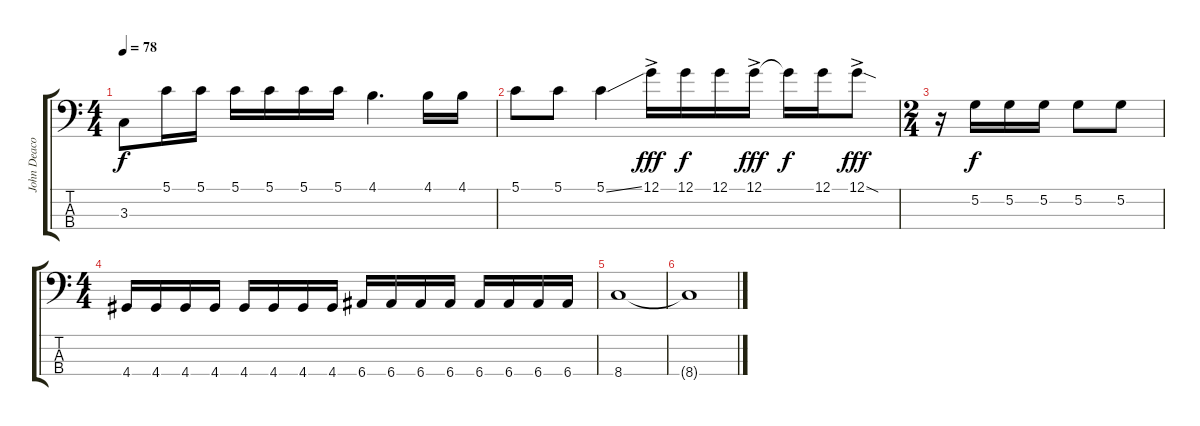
\track ("John Deacon - Fender Precision" "John Deaco") {instrument electricbassfinger}
\staff {score tabs}
\tuning (G2 D2 A1 E1) {hide}
\ts (4 4)
\tempo 78
\clef f4
\ks c
3.3.8{dy f} 5.1.16 5.1.16 5.1.16 5.1.16 5.1.16 5.1.16 4.1.4{d} 4.1.16 4.1.16 |
5.1.8 5.1.8 5.1{ss}.4 12.1{ac}.16{dy fff} 12.1.16{dy f} 12.1.16 12.1{ac}.16{dy fff} 12.1{t}.16{dy f} 12.1.16 12.1{sod ac}.8{dy fff} |
\ts (2 4)
r.16 5.2.16{dy f} 5.2.16 5.2.16 5.2.8 5.2.8 |
\ts (4 4)
4.4.16 4.4.16 4.4.16 4.4.16 4.4.16 4.4.16 4.4.16 4.4.16 6.4.16 6.4.16 6.4.16 6.4.16 6.4.16 6.4.16 6.4.16 6.4.16 |
8.4.1 |
8.4{t}.1
